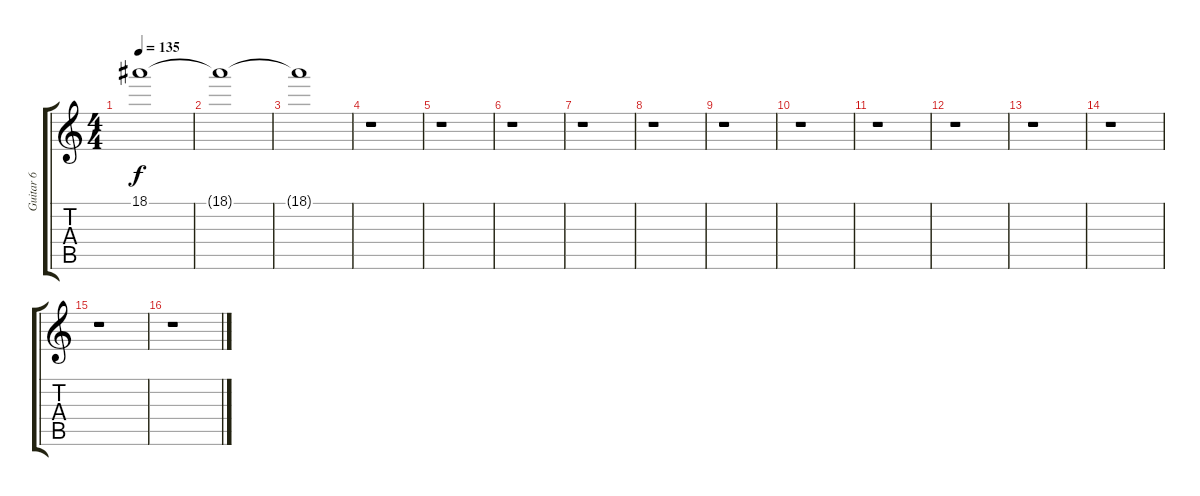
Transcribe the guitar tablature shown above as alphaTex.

\track ("Guitar 6" "Guitar 6") {instrument acousticguitarsteel}
\staff {score tabs}
\tuning (E4 B3 G3 D3 A2 E2) {hide}
\ts (4 4)
\tempo 135
\clef g2
\ks c
18.1{t}.1{dy f} |
18.1{t}.1 |
18.1{t}.1 |
r.1 |
r.1 |
r.1 |
r.1 |
r.1 |
r.1 |
r.1 |
r.1 |
r.1 |
r.1 |
r.1 |
r.1 |
r.1
